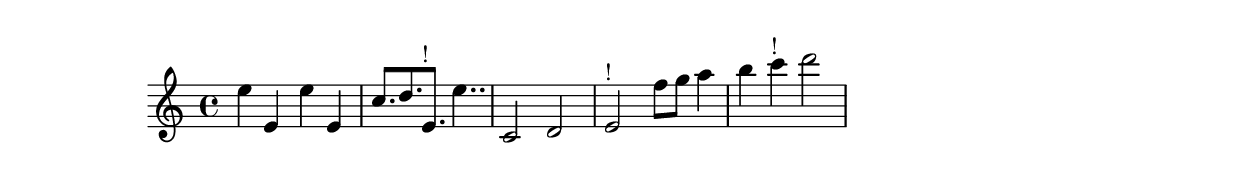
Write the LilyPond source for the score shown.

\version "2.16.0"

\header{
  texidoc= "Test optional music function arguments.
The output is nonsensical, but if you wrack your brain,
you'll figure it out.  Remember that optional arguments
are matched left to right, and after the first non-match,
the rest is skipped."
}

\layout { ragged-right = ##t }

% Get following pitch into Scheme
pitch = #(define-scheme-function (parser location p) (ly:pitch?) p)
% The same with a duration
dur = #(define-scheme-function (parser location p) (ly:duration?) p)

% Just like \relative, but defaulting to f as reference, making the
% first note of the music the same as if written as absolute pitch
ablative =
#(define-music-function (parser location ref music)
  ((ly:pitch? #{ \pitch f #}) ly:music?)
  #{ \relative $ref $music #})

% Let's take a duration and four pitches, defaulting to 2 c' d' e'
zap = 
#(define-music-function (parser location dur a b c d)
  ((ly:duration? #{ \dur 2 #}) (ly:pitch? #{ \pitch c' #})
   (ly:pitch? #{ \pitch d' #}) (ly:pitch? #{ \pitch e' #})
   ly:music?) #{ $a $dur $b $c ^\markup{!} $d  #})

\new Voice { \relative c' e' \relative { e' } \ablative c' e' \ablative { e' }
  \zap 8. c'' d'' {e''4..} \zap f''8 g'' \zap 4 a'' b'' c''' d'''2 }
